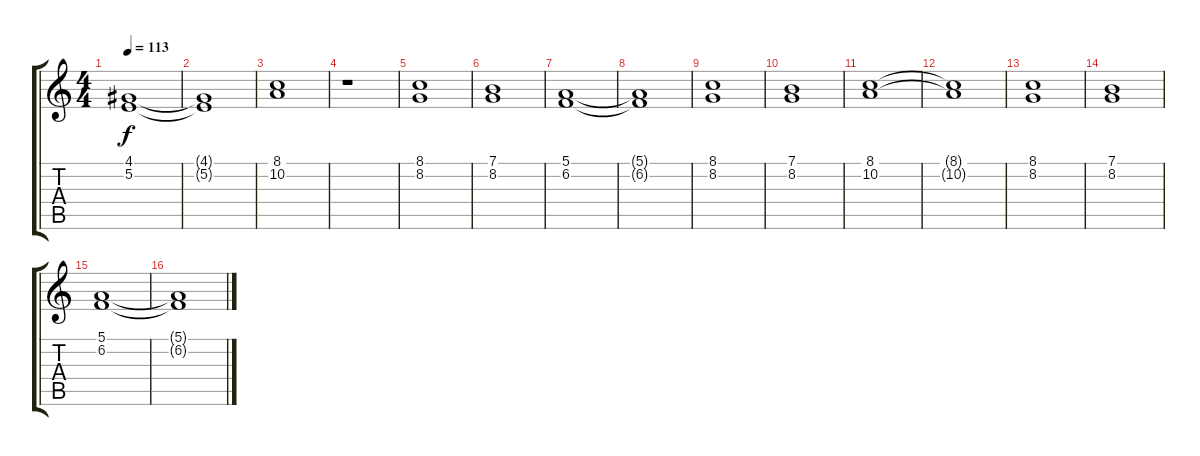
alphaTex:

\track "" {instrument rockorgan}
\staff {score tabs}
\tuning (E4 B3 G3 D3 A2 E2) {hide}
\ts (4 4)
\tempo 113
\clef g2
\ks c
(4.1 5.2).1{dy f} |
(4.1{t} 5.2{t}).1 |
(8.1 10.2).1 |
r.1 |
(8.1 8.2).1 |
(7.1 8.2).1 |
(5.1 6.2).1 |
(5.1{t} 6.2{t}).1 |
(8.1 8.2).1 |
(7.1 8.2).1 |
(8.1 10.2).1 |
(8.1{t} 10.2{t}).1 |
(8.1 8.2).1 |
(7.1 8.2).1 |
(5.1 6.2).1 |
(5.1{t} 6.2{t}).1
